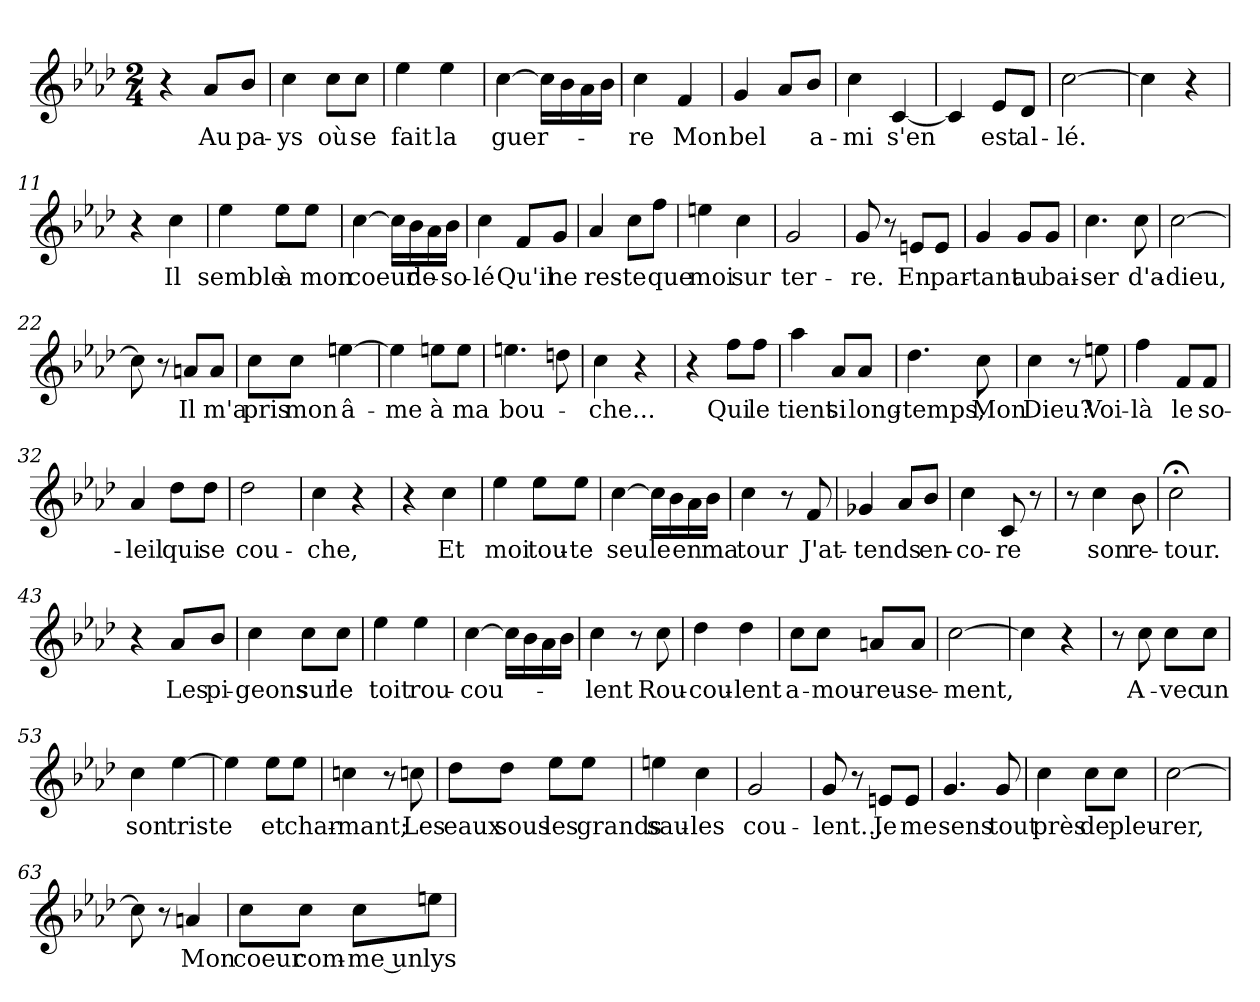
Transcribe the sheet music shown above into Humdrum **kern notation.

**kern	**text
*part1	*part1
*staff1	*staff1
*clefG2	*
*k[b-e-a-d-]	*
*M2/4	*
=1	=1
4r	.
!	!LO:LY:b
8a-/L	Au
!	!LO:LY:b
8b-/J	pa-
=2	=2
!	!LO:LY:b
4cc\	-ys
!	!LO:LY:b
8cc\L	où
!	!LO:LY:b
8cc\J	se
=3	=3
!	!LO:LY:b
4ee-\	fait
!	!LO:LY:b
4ee-\	la
=4	=4
!	!LO:LY:b
[4cc\	guer-
16cc\LL]	.
16b-\	.
16a-\	.
16b-\JJ	.
=5	=5
!	!LO:LY:b
4cc\	-re
!	!LO:LY:b
4f/	Mon
=6	=6
!	!LO:LY:b
4g/	bel
8a-/L	.
!	!LO:LY:b
8b-/J	a-
=7	=7
!	!LO:LY:b
4cc\	-mi
!	!LO:LY:b
[4c/	s'en
=8	=8
4c/]	.
!	!LO:LY:b
8e-/L	est
!	!LO:LY:b
8d-/J	al-
=9	=9
!	!LO:LY:b
[2cc\	-lé.
=10	=10
4cc\]	.
4r	.
=11	=11
4r	.
!	!LO:LY:b
4cc\	Il
=12	=12
!	!LO:LY:b
4ee-\	semble
!	!LO:LY:b
8ee-\L	à
!	!LO:LY:b
8ee-\J	mon
!!LO:LB:g=z
=13	=13
!	!LO:LY:b
[4cc\	coeur
16cc\LL]	.
16b-\	.
!	!LO:LY:b
16a-\	de-
!	!LO:LY:b
16b-\JJ	-so-
=14	=14
!	!LO:LY:b
4cc\	-lé
!	!LO:LY:b
8f/L	Qu'il
!	!LO:LY:b
8g/J	ne
=15	=15
!	!LO:LY:b
4a-/	res-
!	!LO:LY:b
8cc\L	-te
!	!LO:LY:b
8ff\J	que
=16	=16
!	!LO:LY:b
4een\	moi
!	!LO:LY:b
4cc\	sur
=17	=17
!	!LO:LY:b
2g/	ter-
=18	=18
!	!LO:LY:b
8g/	-re.
8r	.
!	!LO:LY:b
8en/L	En
!	!LO:LY:b
8e/J	par-
=19	=19
!	!LO:LY:b
4g/	-tant
!	!LO:LY:b
8g/L	au
!	!LO:LY:b
8g/J	bai-
=20	=20
!	!LO:LY:b
4.cc\	-ser
!	!LO:LY:b
8cc\	d'a-
=21	=21
!	!LO:LY:b
[2cc\	-dieu,
=22	=22
8cc\]	.
8r	.
!	!LO:LY:b
8an/L	Il
!	!LO:LY:b
8a/J	m'a
!!LO:LB:g=z
=23	=23
!	!LO:LY:b
8cc\L	pris
!	!LO:LY:b
8cc\J	mon
!	!LO:LY:b
[4een\	â-
=24	=24
!	!LO:LY:b
4ee\]	-me
!	!LO:LY:b
8een\L	à
!	!LO:LY:b
8ee\J	ma
=25	=25
!	!LO:LY:b
4.een\	bou-
8ddn\	.
=26	=26
!	!LO:LY:b
4cc\	-che...
4r	.
=27	=27
4r	.
!	!LO:LY:b
8ff\L	Qui
!	!LO:LY:b
8ff\J	le
=28	=28
!	!LO:LY:b
4aa-\	tient
!	!LO:LY:b
8a-/L	si
!	!LO:LY:b
8a-/J	long-
=29	=29
!	!LO:LY:b
4.dd-\	-temps,
!	!LO:LY:b
8cc\	Mon
=30	=30
!	!LO:LY:b
4cc\	Dieu?
8r	.
!	!LO:LY:b
8een\	Voi-
=31	=31
!	!LO:LY:b
4ff\	-là
!	!LO:LY:b
8f/L	le
!	!LO:LY:b
8f/J	so-
=32	=32
!	!LO:LY:b
4a-/	-leil
!	!LO:LY:b
8dd-\L	qui
!	!LO:LY:b
8dd-\J	se
!!LO:LB:g=z
=33	=33
!	!LO:LY:b
2dd-\	cou-
=34	=34
!	!LO:LY:b
4cc\	-che,
4r	.
=35	=35
4r	.
!	!LO:LY:b
4cc\	Et
=36	=36
!	!LO:LY:b
4ee-\	moi
!	!LO:LY:b
8ee-\L	tou-
!	!LO:LY:b
8ee-\J	-te
=37	=37
!	!LO:LY:b
[4cc\	seule
16cc\LL]	.
16b-\	.
!	!LO:LY:b
16a-\	en
!	!LO:LY:b
16b-\JJ	ma
=38	=38
!	!LO:LY:b
4cc\	tour
8r	.
!	!LO:LY:b
8f/	J'at-
=39	=39
!	!LO:LY:b
4g-X/	-tends
8a-/L	.
!	!LO:LY:b
8b-/J	en-
=40	=40
!	!LO:LY:b
4cc\	-co-
!	!LO:LY:b
8c/	-re
8r	.
=41	=41
8r	.
!	!LO:LY:b
4cc\	son
!	!LO:LY:b
8b-\	re-
=42	=42
!	!LO:LY:b
2cc;<\	-tour.
=43	=43
4r	.
!	!LO:LY:b
8a-/L	Les
!	!LO:LY:b
8b-/J	pi-
!!LO:LB:g=z
=44	=44
!	!LO:LY:b
4cc\	-geons
!	!LO:LY:b
8cc\L	sur
!	!LO:LY:b
8cc\J	le
=45	=45
!	!LO:LY:b
4ee-\	toit
!	!LO:LY:b
4ee-\	rou-
=46	=46
!	!LO:LY:b
[4cc\	-cou-
16cc\LL]	.
16b-\	.
16a-\	.
16b-\JJ	.
=47	=47
!	!LO:LY:b
4cc\	-lent
8r	.
!	!LO:LY:b
8cc\	Rou-
=48	=48
!	!LO:LY:b
4dd-\	-cou-
!	!LO:LY:b
4dd-\	-lent
=49	=49
!	!LO:LY:b
8cc\L	a-
!	!LO:LY:b
8cc\J	-mou-
!	!LO:LY:b
8an/L	-reu-
!	!LO:LY:b
8a/J	-se-
=50	=50
!	!LO:LY:b
[2cc\	-ment,
=51	=51
4cc\]	.
4r	.
=52	=52
8r	.
!	!LO:LY:b
8cc\	A-
!	!LO:LY:b
8cc\L	-vec
!	!LO:LY:b
8cc\J	un
=53	=53
!	!LO:LY:b
4cc\	son
!	!LO:LY:b
[4ee-\	triste
!!LO:LB:g=z
=54	=54
4ee-\]	.
!	!LO:LY:b
8ee-\L	et
!	!LO:LY:b
8ee-\J	char-
=55	=55
!	!LO:LY:b
4ccn\	-mant;
8r	.
!	!LO:LY:b
8ccn\	Les
=56	=56
!	!LO:LY:b
8dd-\L	eaux
!	!LO:LY:b
8dd-\J	sous
!	!LO:LY:b
8ee-\L	les
!	!LO:LY:b
8ee-\J	grands
=57	=57
!	!LO:LY:b
4een\	sau-
!	!LO:LY:b
4cc\	-les
=58	=58
!	!LO:LY:b
2g/	cou-
=59	=59
!	!LO:LY:b
8g/	-lent...
8r	.
!	!LO:LY:b
8en/L	Je
!	!LO:LY:b
8e/J	me
=60	=60
!	!LO:LY:b
4.g/	sens
!	!LO:LY:b
8g/	tout
=61	=61
!	!LO:LY:b
4cc\	près
!	!LO:LY:b
8cc\L	de
!	!LO:LY:b
8cc\J	pleu-
=62	=62
!	!LO:LY:b
[2cc\	-rer,
=63	=63
8cc\]	.
8r	.
!	!LO:LY:b
4an/	Mon
!!LO:LB:g=z
=64	=64
!	!LO:LY:b
8cc\L	coeur
!	!LO:LY:b
8cc\J	com-
!	!LO:LY:b
8cc\L	-me un
!	!LO:LY:b
8een\J	lys
=	=
*-	*-
